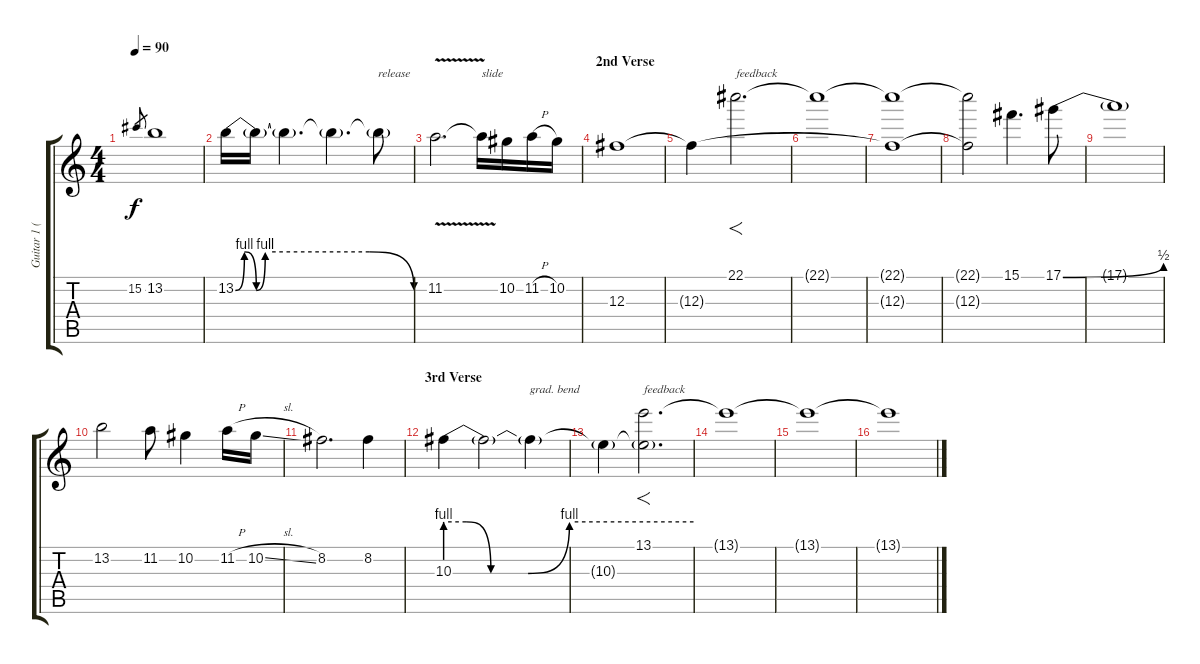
\track ("Guitar 1 (Slash)" "Guitar 1 (") {instrument overdrivenguitar}
\staff {score tabs}
\tuning (Eb4 Bb3 Gb3 Db3 Ab2 Eb2) {hide}
\ts (4 4)
\tempo 90
\clef g2
\ks c
15.2.8{gr dy f} 13.2.1 |
13.2{be (custom 0 0 3 4 7 0 10 4 45 4 60 0)}.16 13.2{t}.16 13.2{t}.4{d} 13.2{t}.4{d} 13.2{t}.8{txt "release"} |
11.2{v}.2{d} 11.2{t}.16{txt "slide"} 10.2.16 11.2{h}.16 10.2.16 |
\section ("" "2nd Verse")
12.3.1 |
12.3{t}.4 22.1.2{f d txt "feedback"} |
22.1{t}.1 |
(22.1{t} 12.3{t}).1 |
(22.1{t} 12.3{t}).2 15.1.4{d} 17.1{be (bend 0 0 60 2)}.8 |
17.1{t}.1 |
13.2.2 11.2.8 10.2.4 11.2{h}.16 10.2{sl}.16 |
8.2.2{d} 8.2.4 |
\section ("" "3rd Verse")
10.3{be (custom 0 4 5 4 11 0 20 0 30 4 60 4)}.4 10.3{t}.2 10.3{t}.4{txt "grad. bend"} |
10.3{t}.4 (13.1 10.3{t}).2{f d txt "feedback"} |
13.1{t}.1 |
13.1{t}.1 |
13.1{t}.1
